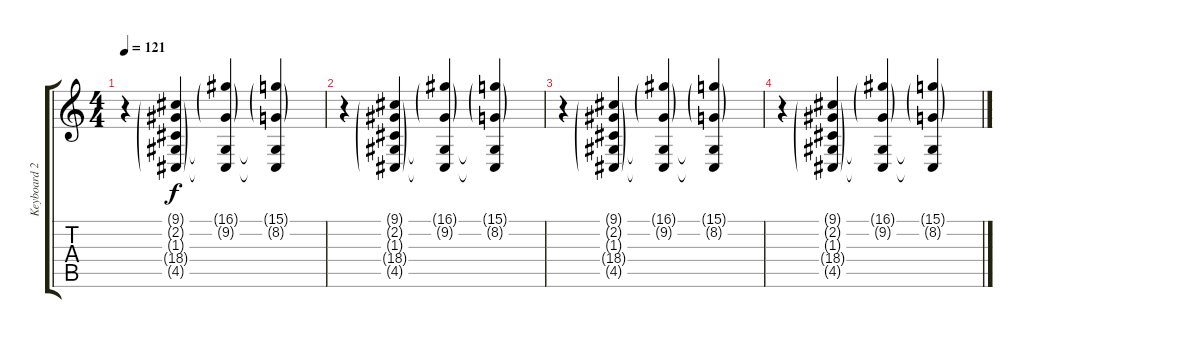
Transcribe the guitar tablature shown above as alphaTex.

\track ("Keyboard 2 - Mustis" "Keyboard 2") {instrument stringensemble2}
\staff {score tabs}
\tuning (E4 B3 G3 D3 A2 E2) {hide}
\ts (4 4)
\tempo 121
\clef g2
\ks c
r.4{dy f} (9.1{g} 2.2{g} 1.3{g} 18.4{g} 4.5{g}).4 (16.1{g} 9.2{g} 1.3{t} 4.5{t}).4 (15.1{g} 8.2{g} 1.3{t} 4.5{t}).4 |
r.4 (9.1{g} 2.2{g} 1.3{g} 18.4{g} 4.5{g}).4 (16.1{g} 9.2{g} 1.3{t} 4.5{t}).4 (15.1{g} 8.2{g} 1.3{t} 4.5{t}).4 |
r.4 (9.1{g} 2.2{g} 1.3{g} 18.4{g} 4.5{g}).4 (16.1{g} 9.2{g} 1.3{t} 4.5{t}).4 (15.1{g} 8.2{g} 1.3{t} 4.5{t}).4 |
r.4 (9.1{g} 2.2{g} 1.3{g} 18.4{g} 4.5{g}).4 (16.1{g} 9.2{g} 1.3{t} 4.5{t}).4 (15.1{g} 8.2{g} 1.3{t} 4.5{t}).4
